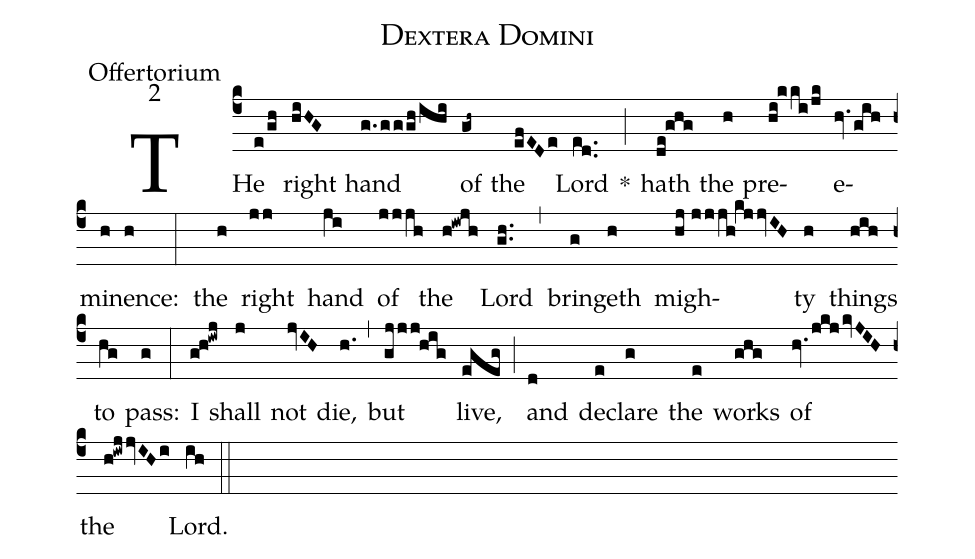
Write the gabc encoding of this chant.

name:Dextera Domini;
office-part:Offertorium;
mode:2;
%%
(c4) THe(e/gh) right(hiHG) hand(g.gggh/ihi) of(gh~) the(efEDe) Lord(ed..) *(;) hath(de!ghg) the(h) pre(hi!kki/jk)e(hv./gih)mi(h)nence:(h) (:) the(h) right(jj) hand(ji) of(jjjh) the(h!iwjh) Lord(gh..) (,) brin(g)geth(h) migh(hj//jjjh!kjjvIH)ty(h) things(hih) to(hg) pass:(g) (:) I(g!h!iwj) shall(j) not(jvIH) die,(h.) (,) but(gjjj!hig) live,(egeg) (;) and(d) de(e)clare(g) the(e) works(ghg) of(hv./jkj/kvJIH) the(h!iwjjvIHi) Lord.(ih) (::)
